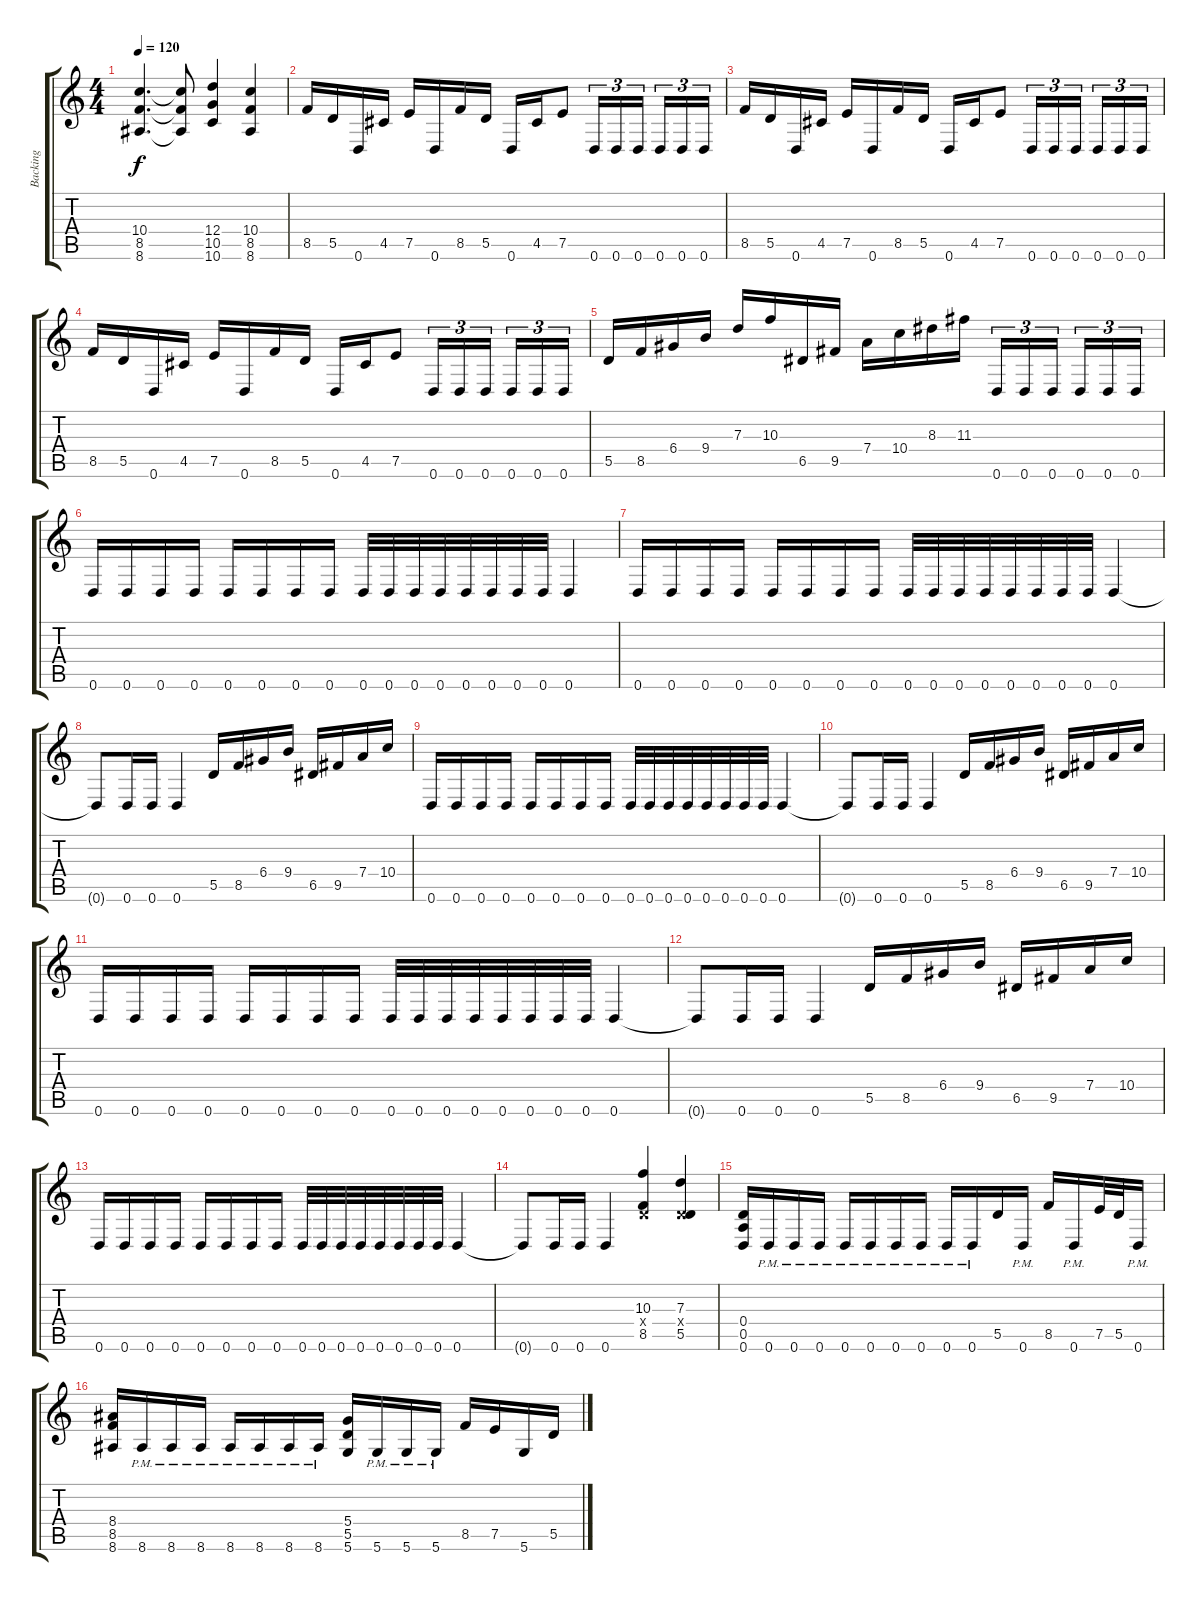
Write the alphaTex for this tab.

\track ("Backing" "Backing") {instrument distortionguitar}
\staff {score tabs}
\tuning (E4 B3 G3 D3 A2 D2) {hide}
\ts (4 4)
\tempo 120
\clef g2
\ks c
(10.4 8.5 8.6).4{d dy f} (10.4{t} 8.5{t} 8.6{t}).8 (12.4 10.5 10.6).4 (10.4 8.5 8.6).4 |
8.5.16 5.5.16 0.6.16 4.5.16 7.5.16 0.6.16 8.5.16 5.5.16 0.6.16 4.5.16 7.5.8 0.6.16{tu (3 2)} 0.6.16{tu (3 2)} 0.6.16{tu (3 2) beam splitsecondary} 0.6.16{tu (3 2)} 0.6.16{tu (3 2)} 0.6.16{tu (3 2)} |
8.5.16 5.5.16 0.6.16 4.5.16 7.5.16 0.6.16 8.5.16 5.5.16 0.6.16 4.5.16 7.5.8 0.6.16{tu (3 2)} 0.6.16{tu (3 2)} 0.6.16{tu (3 2) beam splitsecondary} 0.6.16{tu (3 2)} 0.6.16{tu (3 2)} 0.6.16{tu (3 2)} |
8.5.16 5.5.16 0.6.16 4.5.16 7.5.16 0.6.16 8.5.16 5.5.16 0.6.16 4.5.16 7.5.8 0.6.16{tu (3 2)} 0.6.16{tu (3 2)} 0.6.16{tu (3 2) beam splitsecondary} 0.6.16{tu (3 2)} 0.6.16{tu (3 2)} 0.6.16{tu (3 2)} |
5.5.16 8.5.16 6.4.16 9.4.16 7.3.16 10.3.16 6.5.16 9.5.16 7.4.16 10.4.16 8.3.16 11.3.16 0.6.16{tu (3 2)} 0.6.16{tu (3 2)} 0.6.16{tu (3 2) beam splitsecondary} 0.6.16{tu (3 2)} 0.6.16{tu (3 2)} 0.6.16{tu (3 2)} |
0.6.16 0.6.16 0.6.16 0.6.16 0.6.16 0.6.16 0.6.16 0.6.16 0.6.32 0.6.32 0.6.32 0.6.32 0.6.32 0.6.32 0.6.32 0.6.32 0.6.4 |
0.6.16 0.6.16 0.6.16 0.6.16 0.6.16 0.6.16 0.6.16 0.6.16 0.6.32 0.6.32 0.6.32 0.6.32 0.6.32 0.6.32 0.6.32 0.6.32 0.6.4 |
0.6{t}.8 0.6.16 0.6.16 0.6.4 5.5.16 8.5.16 6.4.16 9.4.16 6.5.16 9.5.16 7.4.16 10.4.16 |
0.6.16 0.6.16 0.6.16 0.6.16 0.6.16 0.6.16 0.6.16 0.6.16 0.6.32 0.6.32 0.6.32 0.6.32 0.6.32 0.6.32 0.6.32 0.6.32 0.6.4 |
0.6{t}.8 0.6.16 0.6.16 0.6.4 5.5.16 8.5.16 6.4.16 9.4.16 6.5.16 9.5.16 7.4.16 10.4.16 |
0.6.16 0.6.16 0.6.16 0.6.16 0.6.16 0.6.16 0.6.16 0.6.16 0.6.32 0.6.32 0.6.32 0.6.32 0.6.32 0.6.32 0.6.32 0.6.32 0.6.4 |
0.6{t}.8 0.6.16 0.6.16 0.6.4 5.5.16 8.5.16 6.4.16 9.4.16 6.5.16 9.5.16 7.4.16 10.4.16 |
0.6.16 0.6.16 0.6.16 0.6.16 0.6.16 0.6.16 0.6.16 0.6.16 0.6.32 0.6.32 0.6.32 0.6.32 0.6.32 0.6.32 0.6.32 0.6.32 0.6.4 |
0.6{t}.8 0.6.16 0.6.16 0.6.4 (10.3 0.4{x} 8.5).4 (7.3 0.4{x} 5.5).4 |
(0.4 0.5 0.6).16 0.6{pm}.16 0.6{pm}.16 0.6{pm}.16 0.6{pm}.16 0.6{pm}.16 0.6{pm}.16 0.6{pm}.16 0.6{pm}.16 0.6{pm}.16 5.5.16 0.6{pm}.16 8.5.16 0.6{pm}.16 7.5.32 5.5.32 0.6{pm}.16 |
(8.4 8.5 8.6).16 8.6{pm}.16 8.6{pm}.16 8.6{pm}.16 8.6{pm}.16 8.6{pm}.16 8.6{pm}.16 8.6{pm}.16 (5.4 5.5 5.6).16 5.6{pm}.16 5.6{pm}.16 5.6{pm}.16 8.5.16 7.5.16 5.6.16 5.5.16
